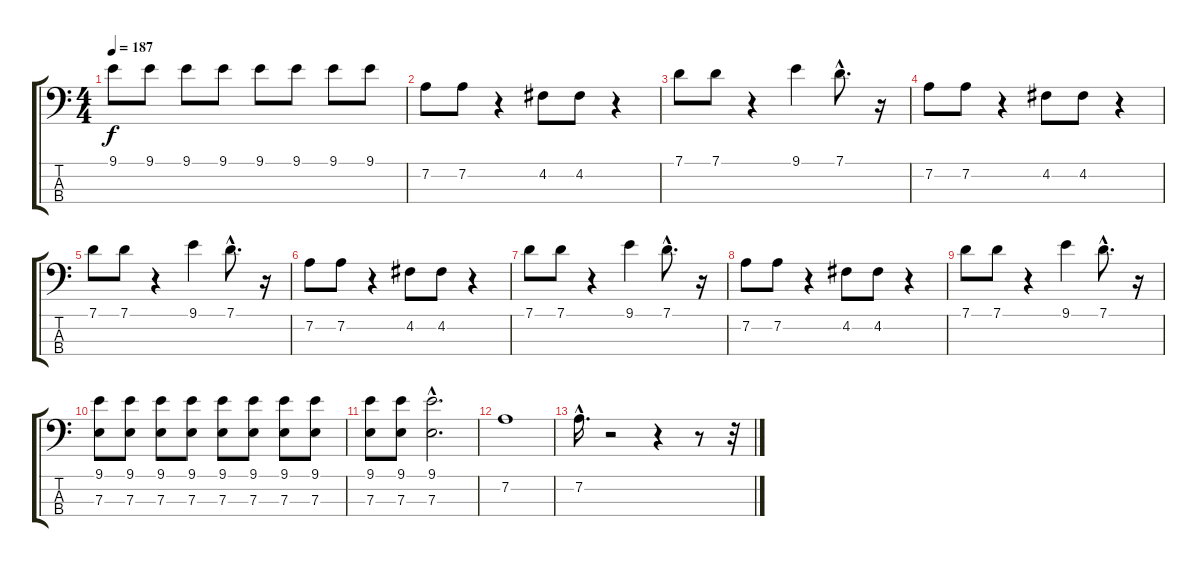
\track "" {instrument electricbassfinger}
\staff {score tabs}
\tuning (G2 D2 A1 E1) {hide}
\ts (4 4)
\tempo 187
\clef f4
\ks c
9.1.8{dy f} 9.1.8 9.1.8 9.1.8 9.1.8 9.1.8 9.1.8 9.1.8 |
7.2.8 7.2.8 r.4 4.2.8 4.2.8 r.4 |
7.1.8 7.1.8 r.4 9.1.4 7.1{hac}.8{d} r.16 |
7.2.8 7.2.8 r.4 4.2.8 4.2.8 r.4 |
7.1.8 7.1.8 r.4 9.1.4 7.1{hac}.8{d} r.16 |
7.2.8 7.2.8 r.4 4.2.8 4.2.8 r.4 |
7.1.8 7.1.8 r.4 9.1.4 7.1{hac}.8{d} r.16 |
7.2.8 7.2.8 r.4 4.2.8 4.2.8 r.4 |
7.1.8 7.1.8 r.4 9.1.4 7.1{hac}.8{d} r.16 |
(9.1 7.3).8 (9.1 7.3).8 (9.1 7.3).8 (9.1 7.3).8 (9.1 7.3).8 (9.1 7.3).8 (9.1 7.3).8 (9.1 7.3).8 |
(9.1 7.3).8 (9.1 7.3).8 (9.1{hac} 7.3{hac}).2{d} |
7.2.1 |
7.2{hac}.16{d} r.2 r.4 r.8 r.32
